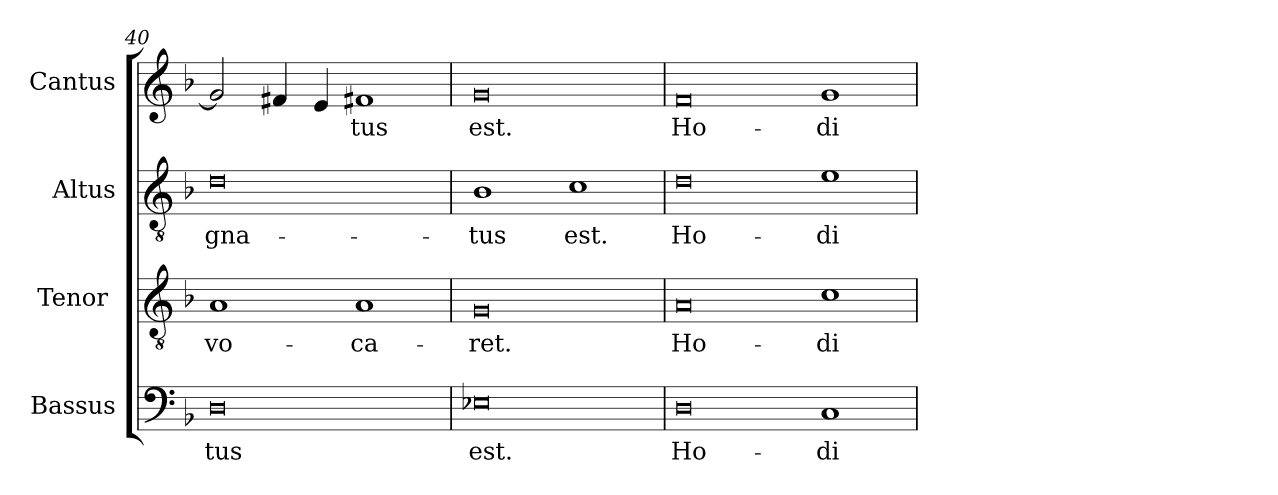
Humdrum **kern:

**kern	**text	**kern	**text	**kern	**text	**kern	**text
*part4	*part4	*part3	*part3	*part2	*part2	*part1	*part1
*staff4	*staff4	*staff3	*staff3	*staff2	*staff2	*staff1	*staff1
*I"Bassus	*	*I"Tenor 	*	*I"Altus	*	*I"Cantus	*
*clefF4	*	*clefGv2	*	*clefGv2	*	*clefG2	*
*k[b-]	*	*k[b-]	*	*k[b-]	*	*k[b-]	*
*F:	*	*F:	*	*F:	*	*F:	*
=40	=40	=40	=40	=40	=40	=40	=40
!	!LO:LY:i	!	!	!	!LO:LY:i	!	!
0D\	-tus	1A/	-vo-	0d\	-gna-	2g/]	.
.	.	.	.	.	.	4f#X/	.
.	.	.	.	.	.	4e/	.
.	.	1A/	-ca-	.	.	1f#X/	-tus
=41	=41	=41	=41	=41	=41	=41	=41
!	!LO:LY:i	!	!	!	!LO:LY:i	!	!
0E-X\	est.	0G/	-ret.	1B-\	-tus	0g/	est.
!	!	!	!	!	!LO:LY:i	!	!
.	.	.	.	1c\	est.	.	.
!!LO:LB:g=z
=42	=42	=42	=42	=42	=42	=42	=42
0D\	Ho-	0A/	Ho-	0d\	Ho-	0f/	Ho-
1C/	-di-	1c\	-di-	1e\	-di-	1g/	-di-
=	=	=	=	=	=	=	=
*-	*-	*-	*-	*-	*-	*-	*-
